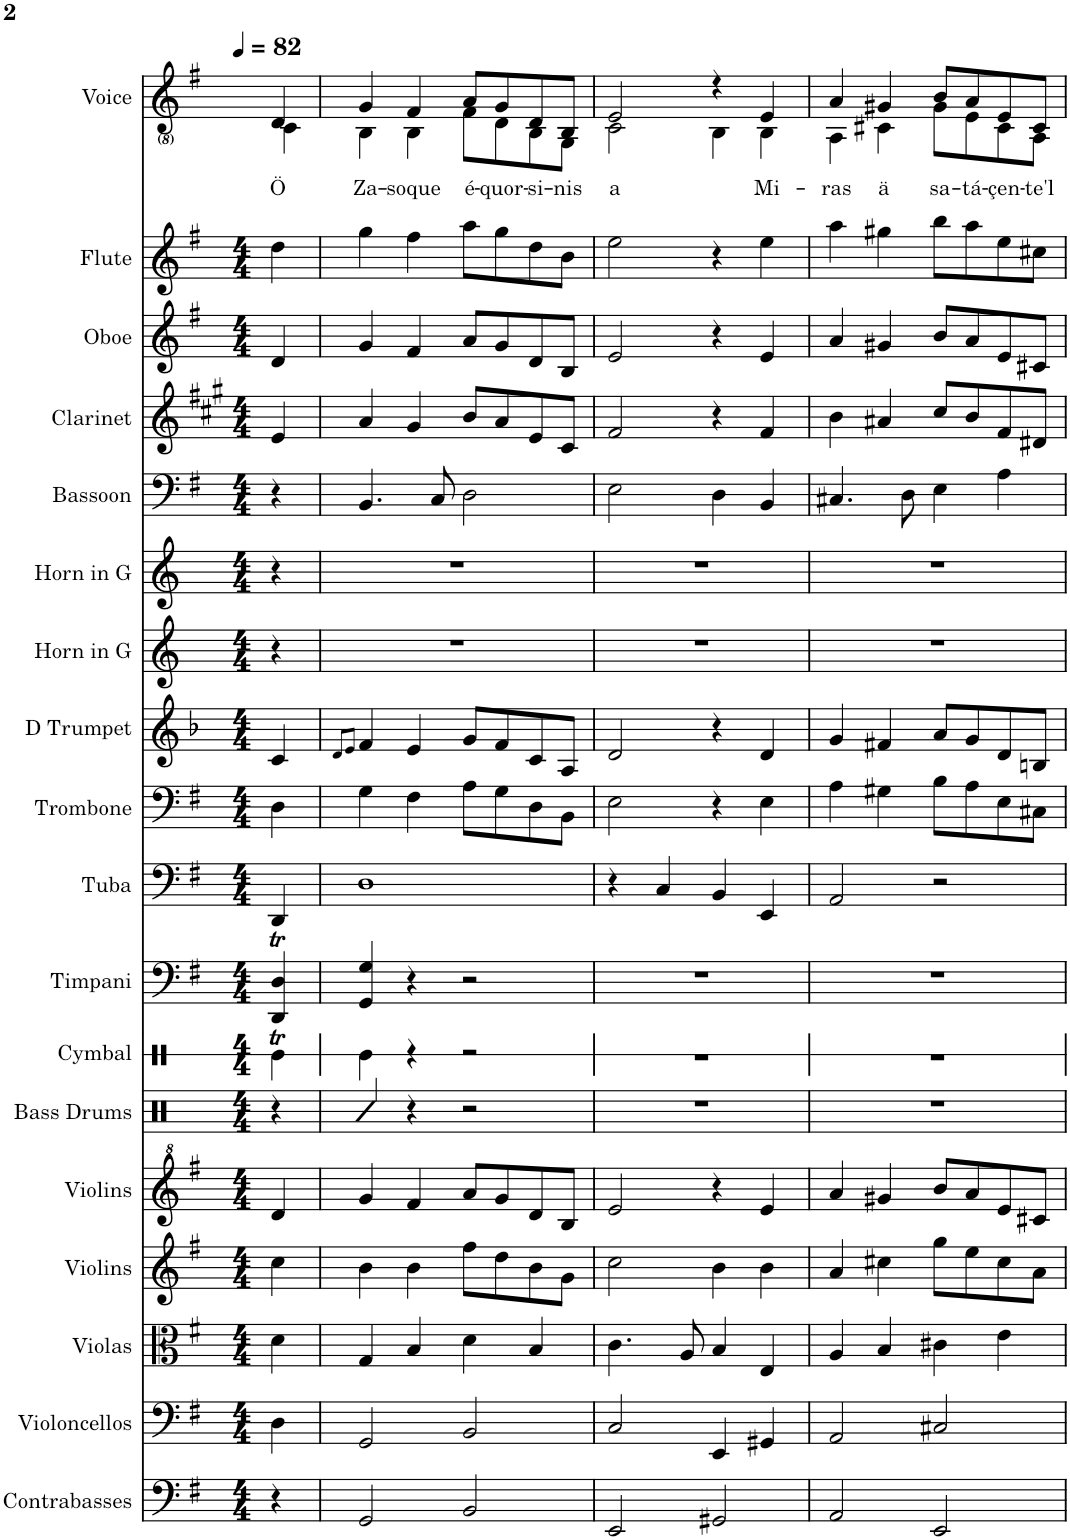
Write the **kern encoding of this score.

**kern	**kern	**kern	**kern	**kern	**kern	**kern	**kern	**kern	**kern	**kern	**kern	**kern	**kern	**kern	**kern	**kern	**kern	**text
*part18	*part17	*part16	*part15	*part14	*part13	*part12	*part11	*part10	*part9	*part8	*part7	*part6	*part5	*part4	*part3	*part2	*part1	*part1
*staff18	*staff17	*staff16	*staff15	*staff14	*staff13	*staff12	*staff11	*staff10	*staff9	*staff8	*staff7	*staff6	*staff5	*staff4	*staff3	*staff2	*staff1	*staff1
*I"Contrabasses	*I"Violoncellos	*I"Violas	*I"Violins	*I"Violins	*I"Bass Drums	*I"Cymbal	*I"Timpani	*I"Tuba	*I"Trombone	*I"D Trumpet	*I"Horn in G	*I"Horn in G	*I"Bassoon	*I"Clarinet	*I"Oboe	*I"Flute	*I"Voice	*
*I'Cbs.	*I'Vcs.	*I'Vlas.	*I'Vlns.	*I'Vlns.	*I'B.D.	*I'Cym.	*I'Timp.	*I'Tba.	*I'Tbn.	*I'D Tpt.	*	*	*I'Bsn.	*I'Cl.	*I'Ob.	*I'Fl.	*	*
*	*	*	*	*	*	*stria1	*	*	*	*	*	*	*	*	*	*	*	*
*clefF4	*clefF4	*clefC3	*clefG2	*clefG^2	*clefX	*clefX	*clefF4	*clefF4	*clefF4	*clefG2	*clefG2	*clefG2	*clefF4	*clefG2	*clefG2	*clefG2	*clefG2	*
*Trd7c12	*	*	*	*	*	*	*	*	*	*Trd-1c-2	*Trd3c5	*Trd3c5	*	*Trd1c2	*	*	*	*
*k[f#]	*k[f#]	*k[f#]	*k[f#]	*k[f#]	*k[]	*k[]	*k[f#]	*k[f#]	*k[f#]	*k[b-]	*k[]	*k[]	*k[f#]	*k[f#c#g#]	*k[f#]	*k[f#]	*k[f#]	*
*M4/4	*M4/4	*M4/4	*M4/4	*M4/4	*M4/4	*M4/4	*M4/4	*M4/4	*M4/4	*M4/4	*M4/4	*M4/4	*M4/4	*M4/4	*M4/4	*M4/4	*M4/4	*
*MM82	*MM82	*MM82	*MM82	*MM82	*MM82	*MM82	*MM82	*MM82	*MM82	*MM82	*MM82	*MM82	*MM82	*MM82	*MM82	*MM82	*MM82	*
=	=	=	=	=	=	=	=	=	=	=	=	=	=	=	=	=	=	=
!	!	!	!	!	!	!	!	!	!	!	!	!	!	!	!	!	!	!LO:LY:b
*	*	*	*	*	*	*	*	*	*	*	*	*	*	*	*	*	*^	*
4r	4D\	4d\	4cc\	4dd/	4r	4Ret\	4DD/T 4D/T	4DD/	4D\	4c/	4r	4r	4r	4e/	4d/	4dd\	4d/	4c\	Ö
=1	=1	=1	=1	=1	=1	=1	=1	=1	=1	=1	=1	=1	=1	=1	=1	=1	=1	=1	=1
.	.	.	.	.	.	.	.	.	.	8qd/L	.	.	.	.	.	.	.	.	.
.	.	.	.	.	.	.	.	.	.	8qe/J	.	.	.	.	.	.	.	.	.
!	!	!	!	!	!	!	!	!	!	!	!	!	!	!	!	!	!	!	!LO:LY:b
2GG/	2GG/	4G/	4b\	4gg/	4R/	4Re\	4GG/ 4G/	1D	4G\	4f/	1r	1r	4.BB/	4a/	4g/	4gg\	4g/	4B\	Za-
!	!	!	!	!	!	!	!	!	!	!	!	!	!	!	!	!	!	!	!LO:LY:b
.	.	4B/	4b\	4ff#/	4r	4r	4r	.	4F#\	4e/	.	.	.	4g#/	4f#/	4ff#\	4f#/	4B\	-soque
.	.	.	.	.	.	.	.	.	.	.	.	.	8C/	.	.	.	.	.	.
!	!	!	!	!	!	!	!	!	!	!	!	!	!	!	!	!	!	!	!LO:LY:b
2BB/	2BB/	4d\	8ff#\L	8aa/L	2r	2r	2r	.	8A\L	8g/L	.	.	2D\	8b/L	8a/L	8aa\L	8a/L	8f#\L	é-
!	!	!	!	!	!	!	!	!	!	!	!	!	!	!	!	!	!	!	!LO:LY:b
.	.	.	8dd\	8gg/	.	.	.	.	8G\	8f/	.	.	.	8a/	8g/	8gg\	8g/	8d\	-quor-
!	!	!	!	!	!	!	!	!	!	!	!	!	!	!	!	!	!	!	!LO:LY:b
.	.	4B/	8b\	8dd/	.	.	.	.	8D\	8c/	.	.	.	8e/	8d/	8dd\	8d/	8B\	-si-
!	!	!	!	!	!	!	!	!	!	!	!	!	!	!	!	!	!	!	!LO:LY:b
.	.	.	8g\J	8b/J	.	.	.	.	8BB\J	8A/J	.	.	.	8c#/J	8B/J	8b\J	8B/J	8G\J	-nis
=2	=2	=2	=2	=2	=2	=2	=2	=2	=2	=2	=2	=2	=2	=2	=2	=2	=2	=2	=2
!	!	!	!	!	!	!	!	!	!	!	!	!	!	!	!	!	!	!	!LO:LY:b
2EE/	2C/	4.c\	2cc\	2ee/	1r	1r	1r	4r	2E\	2d/	1r	1r	2E\	2f#/	2e/	2ee\	2e/	2c\	a
.	.	.	.	.	.	.	.	4C/	.	.	.	.	.	.	.	.	.	.	.
.	.	8A/	.	.	.	.	.	.	.	.	.	.	.	.	.	.	.	.	.
2GG#X/	4EE/	4B/	4b\	4r	.	.	.	4BB/	4r	4r	.	.	4D\	4r	4r	4r	4r	4B\	.
!	!	!	!	!	!	!	!	!	!	!	!	!	!	!	!	!	!	!	!LO:LY:b
.	4GG#X/	4E/	4b\	4ee/	.	.	.	4EE/	4E\	4d/	.	.	4BB/	4f#/	4e/	4ee\	4e/	4B\	Mi-
=3	=3	=3	=3	=3	=3	=3	=3	=3	=3	=3	=3	=3	=3	=3	=3	=3	=3	=3	=3
!	!	!	!	!	!	!	!	!	!	!	!	!	!	!	!	!	!	!	!LO:LY:b
2AA/	2AA/	4A/	4a/	4aa/	1r	1r	1r	2AA/	4A\	4g/	1r	1r	4.C#X/	4b\	4a/	4aa\	4a/	4A\	-ras
!	!	!	!	!	!	!	!	!	!	!	!	!	!	!	!	!	!	!	!LO:LY:b
.	.	4B/	4cc#X\	4gg#X/	.	.	.	.	4G#X\	4f#X/	.	.	.	4a#X/	4g#X/	4gg#X\	4g#X/	4c#X\	ä
.	.	.	.	.	.	.	.	.	.	.	.	.	8D\	.	.	.	.	.	.
!	!	!	!	!	!	!	!	!	!	!	!	!	!	!	!	!	!	!	!LO:LY:b
2EE/	2C#X/	4c#X\	8gg\L	8bb/L	.	.	.	2r	8B\L	8a/L	.	.	4E\	8cc#/L	8b/L	8bb\L	8b/L	8g#\L	sa-
!	!	!	!	!	!	!	!	!	!	!	!	!	!	!	!	!	!	!	!LO:LY:b
.	.	.	8ee\	8aa/	.	.	.	.	8A\	8g/	.	.	.	8b/	8a/	8aa\	8a/	8e\	-tá-
!	!	!	!	!	!	!	!	!	!	!	!	!	!	!	!	!	!	!	!LO:LY:b
.	.	4e\	8cc#\	8ee/	.	.	.	.	8E\	8d/	.	.	4A\	8f#/	8e/	8ee\	8e/	8c#\	-çen-
!	!	!	!	!	!	!	!	!	!	!	!	!	!	!	!	!	!	!	!LO:LY:b
.	.	.	8a\J	8cc#X/J	.	.	.	.	8C#X\J	8Bn/J	.	.	.	8d#X/J	8c#X/J	8cc#X\J	8c#/J	8A\J	-te'l
*	*	*	*	*	*	*	*	*	*	*	*	*	*	*	*	*	*v	*v	*
=	=	=	=	=	=	=	=	=	=	=	=	=	=	=	=	=	=	=
*-	*-	*-	*-	*-	*-	*-	*-	*-	*-	*-	*-	*-	*-	*-	*-	*-	*-	*-
